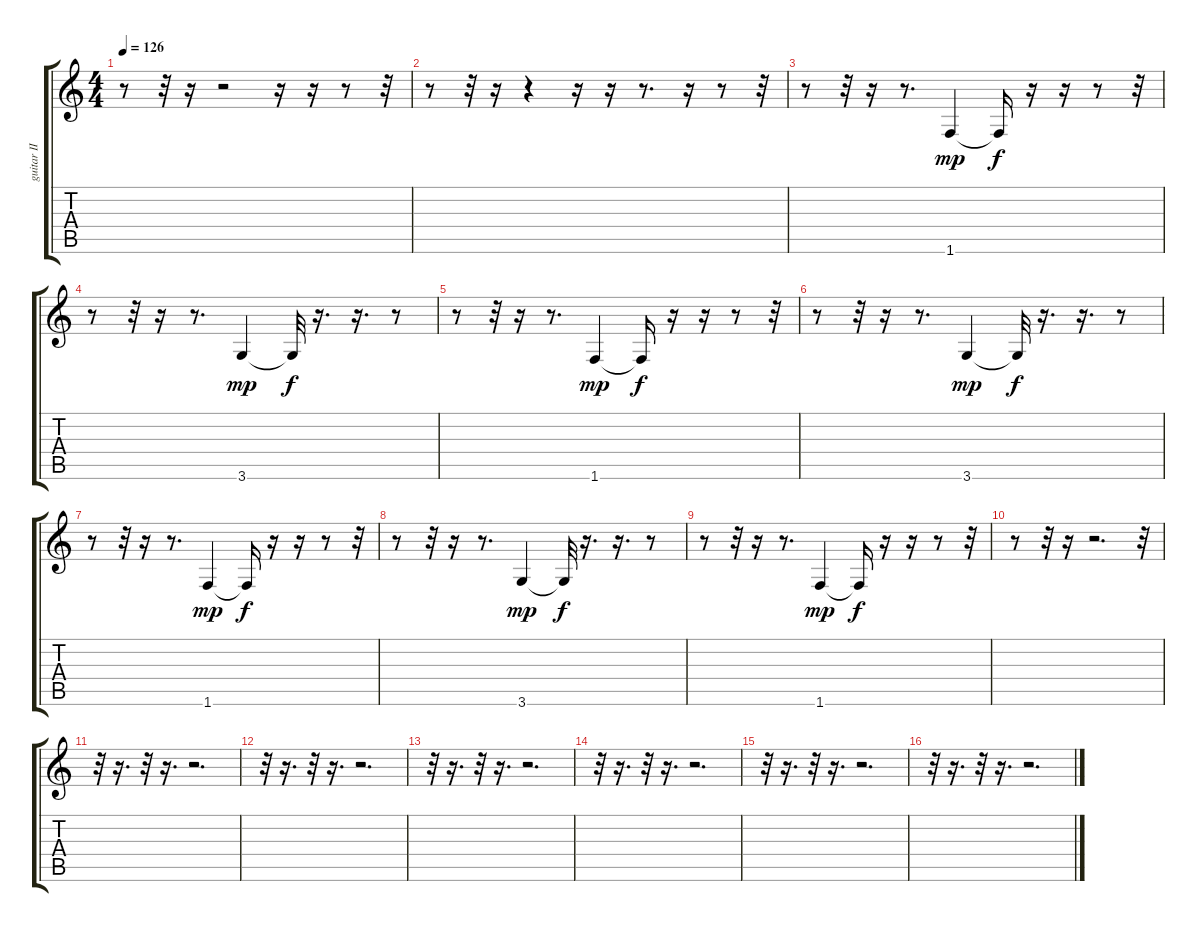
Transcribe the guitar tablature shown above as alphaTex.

\track ("guitar II" "guitar II") {instrument distortionguitar}
\staff {score tabs}
\tuning (E4 B3 G3 D3 A2 E2) {hide}
\ts (4 4)
\tempo 126
\clef g2
\ks c
r.8{dy f} r.32 r.16 r.2 r.16 r.16 r.8 r.32 |
r.8 r.32 r.16 r.4 r.16 r.16 r.8{d} r.16 r.8 r.32 |
r.8 r.32 r.16 r.8{d} 1.6.4{dy mp} 1.6{t}.16{dy f} r.16 r.16 r.8 r.32 |
r.8 r.32 r.16 r.8{d} 3.6.4{dy mp} 3.6{t}.32{dy f} r.16{d} r.16{d} r.8 |
r.8 r.32 r.16 r.8{d} 1.6.4{dy mp} 1.6{t}.16{dy f} r.16 r.16 r.8 r.32 |
r.8 r.32 r.16 r.8{d} 3.6.4{dy mp} 3.6{t}.32{dy f} r.16{d} r.16{d} r.8 |
r.8 r.32 r.16 r.8{d} 1.6.4{dy mp} 1.6{t}.16{dy f} r.16 r.16 r.8 r.32 |
r.8 r.32 r.16 r.8{d} 3.6.4{dy mp} 3.6{t}.32{dy f} r.16{d} r.16{d} r.8 |
r.8 r.32 r.16 r.8{d} 1.6.4{dy mp} 1.6{t}.16{dy f} r.16 r.16 r.8 r.32 |
r.8 r.32 r.16 r.2{d} r.32 |
r.32 r.16{d} r.32 r.16{d} r.2{d} |
r.32 r.16{d} r.32 r.16{d} r.2{d} |
r.32 r.16{d} r.32 r.16{d} r.2{d} |
r.32 r.16{d} r.32 r.16{d} r.2{d} |
r.32 r.16{d} r.32 r.16{d} r.2{d} |
r.32 r.16{d} r.32 r.16{d} r.2{d}
